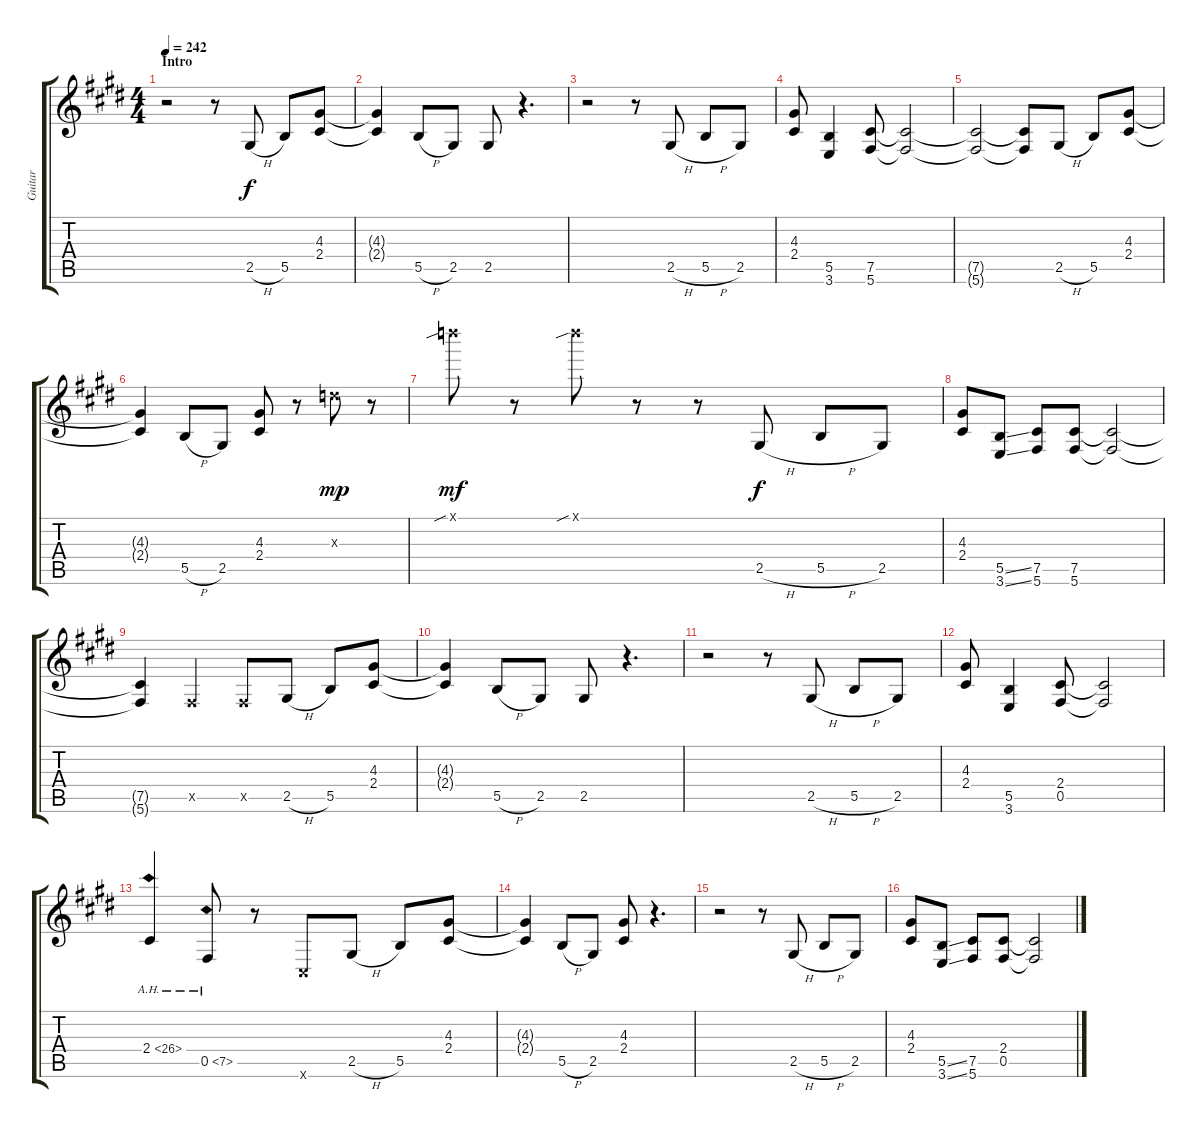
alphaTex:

\track ("Guitar" "Guitar") {instrument distortionguitar}
\staff {score tabs}
\tuning (Db4 Ab3 E3 B2 Gb2 Db2) {hide}
\ts (4 4)
\section ("" "Intro")
\tempo 242
\clef g2
\ks e
r.2{dy f instrument distortionguitar} r.8 2.5{h}.8 5.5.8 (4.3 2.4).8 |
(4.3{t} 2.4{t}).4 5.5{h}.8 2.5.8 2.5.8 r.4{d} |
r.2 r.8 2.5{h}.8 5.5{h}.8 2.5.8 |
(4.3 2.4).8 (5.5 3.6).4 (7.5 5.6).8 (7.5{t} 5.6{t}).2 |
(7.5{t} 5.6{t}).2 (7.5{t} 5.6{t}).8 2.5{h}.8 5.5.8 (4.3 2.4).8 |
(4.3{t} 2.4{t}).4 5.5{h}.8 2.5.8 (4.3 2.4).8 r.8 10.3{x}.8{dy mp} r.8 |
25.1{sib x}.8{dy mf} r.8 25.1{sib x}.8 r.8 r.8 2.5{h}.8{dy f} 5.5{h}.8 2.5.8 |
(4.3 2.4).8 (5.5{ss} 3.6{ss}).8 (7.5 5.6).8 (7.5 5.6).8 (7.5{t} 5.6{t}).2 |
(7.5{t} 5.6{t}).4 0.5{x}.4 0.5{x}.8 2.5{h}.8 5.5.8 (4.3 2.4).8 |
(4.3{t} 2.4{t}).4 5.5{h}.8 2.5.8 2.5.8 r.4{d} |
r.2 r.8 2.5{h}.8 5.5{h}.8 2.5.8 |
(4.3 2.4).8 (5.5 3.6).4 (2.4 0.5).8 (2.4{t} 0.5{t}).2 |
2.4{ah 24}.4 0.5{ah 7}.8 r.8 0.6{x}.8 2.5{h}.8 5.5.8 (4.3 2.4).8 |
(4.3{t} 2.4{t}).4 5.5{h}.8 2.5.8 (4.3 2.4).8 r.4{d} |
r.2 r.8 2.5{h}.8 5.5{h}.8 2.5.8 |
(4.3 2.4).8 (5.5{ss} 3.6{ss}).8 (7.5 5.6).8 (2.4 0.5).8 (2.4{t} 0.5{t}).2
